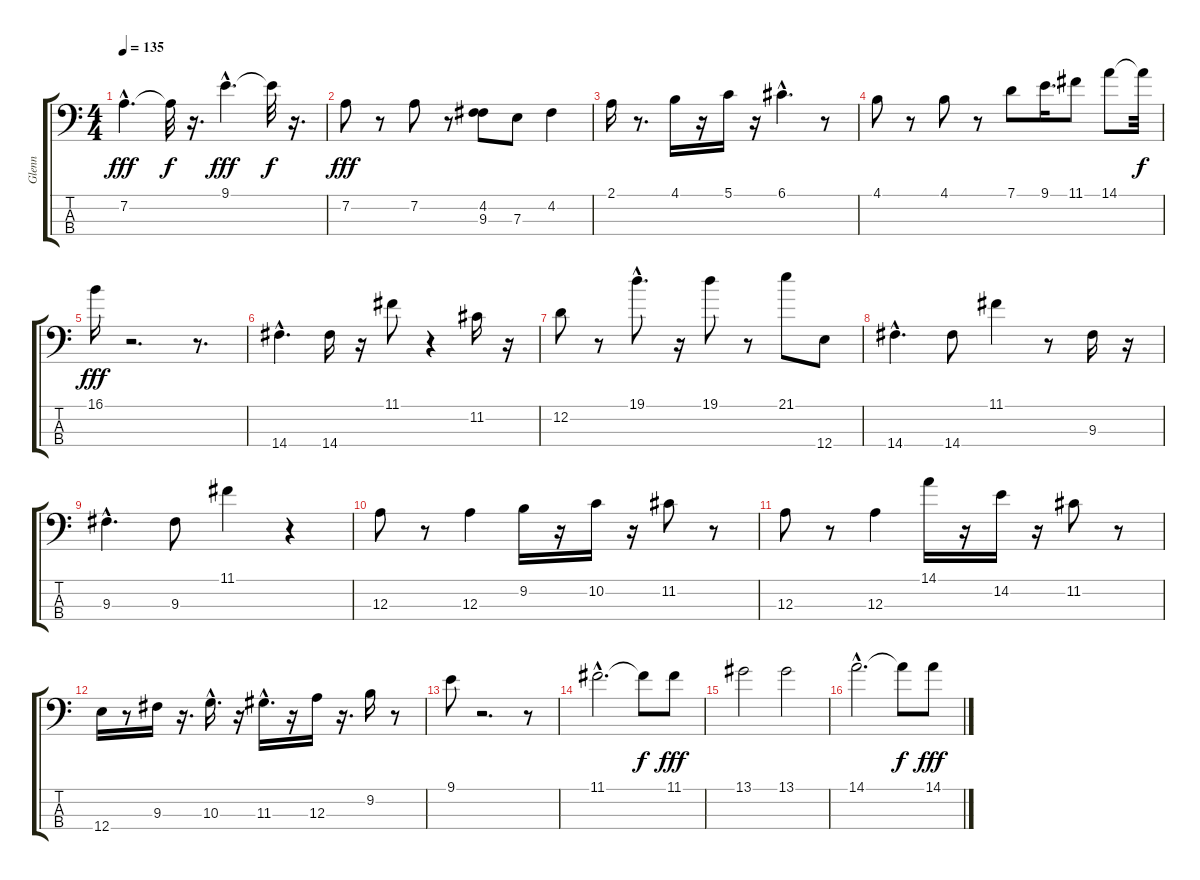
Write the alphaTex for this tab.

\track ("Glenn" "Glenn") {instrument electricbassfinger}
\staff {score tabs}
\tuning (G2 D2 A1 E1) {hide}
\ts (4 4)
\tempo 135
\clef f4
\ks c
7.2{hac}.4{d dy fff} 7.2{t}.32{dy f} r.16{d} 9.1{hac}.4{d dy fff} 9.1{t}.32{dy f} r.16{d} |
7.2.8{dy fff} r.8 7.2.8 r.8 (4.2 9.3).8 7.3.8 4.2.4 |
2.1.16 r.8{d} 4.1.16 r.16 5.1.16 r.16 6.1{hac}.4{d} r.8 |
4.1.8 r.8 4.1.8 r.8 7.1.8 9.1.16{d} 11.1.8 14.1.8 14.1{t}.32{dy f} |
16.1.16{dy fff} r.2{d} r.8{d} |
14.4{hac}.4{d} 14.4.16 r.16 11.1.8 r.4 11.2.16 r.16 |
12.2.8 r.8 19.1{hac}.8{d} r.16 19.1.8 r.8 21.1.8 12.4.8 |
14.4{hac}.4{d} 14.4.8 11.1.4 r.8 9.3.16 r.16 |
9.3{hac}.4{d} 9.3.8 11.1.4 r.4 |
12.3.8 r.8 12.3.4 9.2.16 r.16 10.2.16 r.16 11.2.8 r.8 |
12.3.8 r.8 12.3.4 14.1.16 r.16 14.2.16 r.16 11.2.8 r.8 |
12.4.16 r.8 9.3.16 r.16{d} 10.3{hac}.16{d} r.16 11.3{hac}.16{d} r.16 12.3.16 r.16{d} 9.2.16 r.8 |
9.1.8 r.2{d} r.8 |
11.1{hac}.2{d} 11.1{t}.8{dy f} 11.1.8{dy fff} |
13.1.2 13.1.2 |
14.1{hac}.2{d} 14.1{t}.8{dy f} 14.1.8{dy fff}
